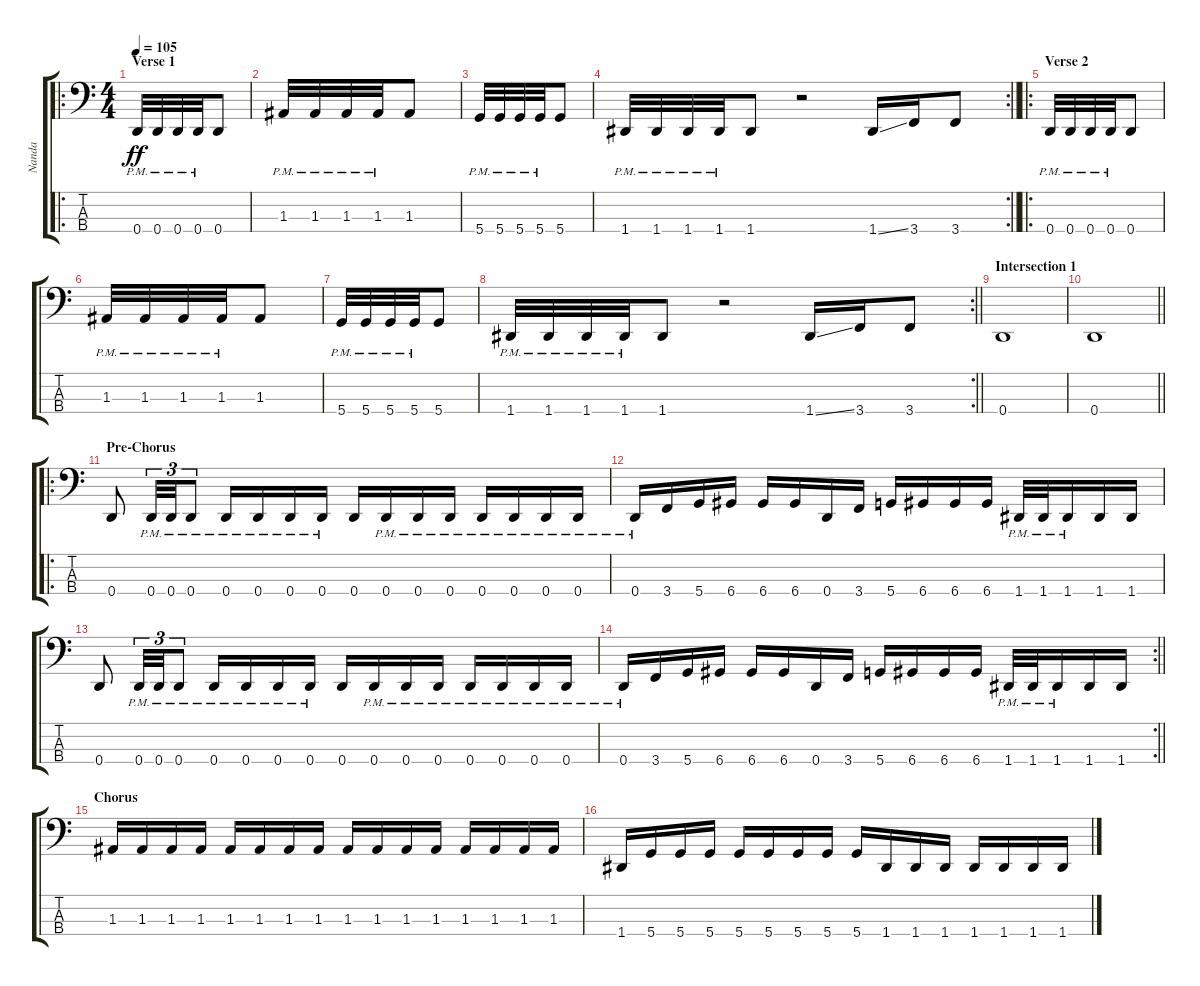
\track ("Nanda" "Nanda") {instrument electricbasspick}
\staff {score tabs}
\tuning (G2 D2 A1 D1) {hide}
\ro
\ts (4 4)
\section ("" "Verse 1")
\tempo 105
\clef f4
\ks c
0.4{pm}.32{dy ff} 0.4{pm}.32 0.4{pm}.32 0.4{pm}.32 0.4.8 |
1.3{pm}.32 1.3{pm}.32 1.3{pm}.32 1.3{pm}.32 1.3.8 |
5.4{pm}.32 5.4{pm}.32 5.4{pm}.32 5.4{pm}.32 5.4.8 |
\rc 2
\barLineRight lightlight
1.4{pm}.32 1.4{pm}.32 1.4{pm}.32 1.4{pm}.32 1.4.8 r.2 1.4{ss}.16 3.4.16 3.4.8 |
\ro
\section ("" "Verse 2")
0.4{pm}.32 0.4{pm}.32 0.4{pm}.32 0.4{pm}.32 0.4.8 |
1.3{pm}.32 1.3{pm}.32 1.3{pm}.32 1.3{pm}.32 1.3.8 |
5.4{pm}.32 5.4{pm}.32 5.4{pm}.32 5.4{pm}.32 5.4.8 |
\rc 2
\barLineRight lightlight
1.4{pm}.32 1.4{pm}.32 1.4{pm}.32 1.4{pm}.32 1.4.8 r.2 1.4{ss}.16 3.4.16 3.4.8 |
\section ("" "Intersection 1")
0.4.1 |
\barLineRight lightlight
0.4.1 |
\ro
\section ("" "Pre-Chorus")
0.4.8 0.4{pm}.32{tu (3 2)} 0.4{pm}.32{tu (3 2)} 0.4{pm}.8{tu (3 2)} 0.4{pm}.16 0.4{pm}.16 0.4{pm}.16 0.4{pm}.16 0.4.16 0.4{pm}.16 0.4{pm}.16 0.4{pm}.16 0.4{pm}.16 0.4{pm}.16 0.4{pm}.16 0.4{pm}.16 |
0.4{pm}.16 3.4.16 5.4.16 6.4.16 6.4.16 6.4.16 0.4.16 3.4.16 5.4.16 6.4.16 6.4.16 6.4.16 1.4{pm}.32 1.4{pm}.32 1.4{pm}.16 1.4.16 1.4.16 |
0.4.8 0.4{pm}.32{tu (3 2)} 0.4{pm}.32{tu (3 2)} 0.4{pm}.8{tu (3 2)} 0.4{pm}.16 0.4{pm}.16 0.4{pm}.16 0.4{pm}.16 0.4.16 0.4{pm}.16 0.4{pm}.16 0.4{pm}.16 0.4{pm}.16 0.4{pm}.16 0.4{pm}.16 0.4{pm}.16 |
\rc 2
\barLineRight lightlight
0.4{pm}.16 3.4.16 5.4.16 6.4.16 6.4.16 6.4.16 0.4.16 3.4.16 5.4.16 6.4.16 6.4.16 6.4.16 1.4{pm}.32 1.4{pm}.32 1.4{pm}.16 1.4.16 1.4.16 |
\section ("" "Chorus")
1.3.16 1.3.16 1.3.16 1.3.16 1.3.16 1.3.16 1.3.16 1.3.16 1.3.16 1.3.16 1.3.16 1.3.16 1.3.16 1.3.16 1.3.16 1.3.16 |
1.4.16 5.4.16 5.4.16 5.4.16 5.4.16 5.4.16 5.4.16 5.4.16 5.4.16 1.4.16 1.4.16 1.4.16 1.4.16 1.4.16 1.4.16 1.4.16
